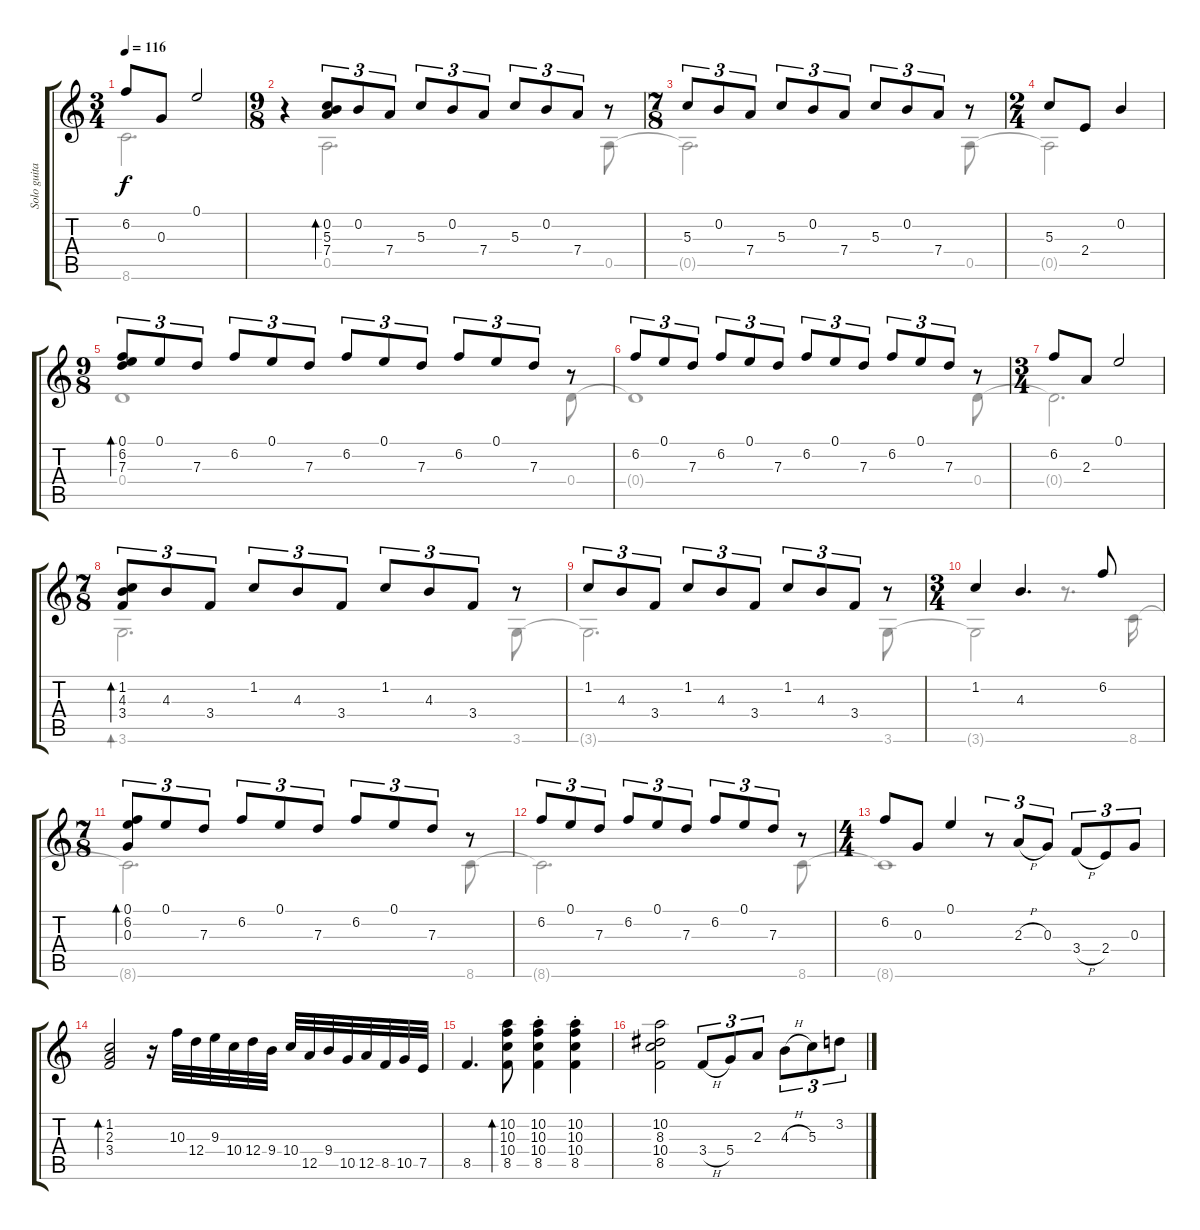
\track ("Solo guitar" "Solo guita") {instrument acousticguitarnylon}
\staff {score tabs}
\tuning (E4 B3 G3 D3 A2 E2) {hide}
\voice
\ts (3 4)
\tempo 116
\clef g2
\ks c
6.2.8{dy f} 0.3.8 0.1.2 |
\ts (9 8)
r.4 (0.2 5.3 7.4).8{tu (3 2) bd 30} 0.2.8{tu (3 2)} 7.4.8{tu (3 2)} 5.3.8{tu (3 2)} 0.2.8{tu (3 2)} 7.4.8{tu (3 2)} 5.3.8{tu (3 2)} 0.2.8{tu (3 2)} 7.4.8{tu (3 2)} r.8 |
\ts (7 8)
5.3.8{tu (3 2)} 0.2.8{tu (3 2)} 7.4.8{tu (3 2)} 5.3.8{tu (3 2)} 0.2.8{tu (3 2)} 7.4.8{tu (3 2)} 5.3.8{tu (3 2)} 0.2.8{tu (3 2)} 7.4.8{tu (3 2)} r.8 |
\ts (2 4)
5.3.8 2.4.8 0.2.4 |
\ts (9 8)
(0.1 6.2 7.3).8{tu (3 2) bd 30} 0.1.8{tu (3 2)} 7.3.8{tu (3 2)} 6.2.8{tu (3 2)} 0.1.8{tu (3 2)} 7.3.8{tu (3 2)} 6.2.8{tu (3 2)} 0.1.8{tu (3 2)} 7.3.8{tu (3 2)} 6.2.8{tu (3 2)} 0.1.8{tu (3 2)} 7.3.8{tu (3 2)} r.8 |
6.2.8{tu (3 2)} 0.1.8{tu (3 2)} 7.3.8{tu (3 2)} 6.2.8{tu (3 2)} 0.1.8{tu (3 2)} 7.3.8{tu (3 2)} 6.2.8{tu (3 2)} 0.1.8{tu (3 2)} 7.3.8{tu (3 2)} 6.2.8{tu (3 2)} 0.1.8{tu (3 2)} 7.3.8{tu (3 2)} r.8 |
\ts (3 4)
6.2.8 2.3.8 0.1.2 |
\ts (7 8)
(1.2 4.3 3.4).8{tu (3 2) bd 30} 4.3.8{tu (3 2)} 3.4.8{tu (3 2)} 1.2.8{tu (3 2)} 4.3.8{tu (3 2)} 3.4.8{tu (3 2)} 1.2.8{tu (3 2)} 4.3.8{tu (3 2)} 3.4.8{tu (3 2)} r.8 |
1.2.8{tu (3 2)} 4.3.8{tu (3 2)} 3.4.8{tu (3 2)} 1.2.8{tu (3 2)} 4.3.8{tu (3 2)} 3.4.8{tu (3 2)} 1.2.8{tu (3 2)} 4.3.8{tu (3 2)} 3.4.8{tu (3 2)} r.8 |
\ts (3 4)
1.2.4 4.3.4{d} 6.2.8 |
\ts (7 8)
(0.1 6.2 0.3).8{tu (3 2) bd 30} 0.1.8{tu (3 2)} 7.3.8{tu (3 2)} 6.2.8{tu (3 2)} 0.1.8{tu (3 2)} 7.3.8{tu (3 2)} 6.2.8{tu (3 2)} 0.1.8{tu (3 2)} 7.3.8{tu (3 2)} r.8 |
6.2.8{tu (3 2)} 0.1.8{tu (3 2)} 7.3.8{tu (3 2)} 6.2.8{tu (3 2)} 0.1.8{tu (3 2)} 7.3.8{tu (3 2)} 6.2.8{tu (3 2)} 0.1.8{tu (3 2)} 7.3.8{tu (3 2)} r.8 |
\ts (4 4)
6.2.8 0.3.8 0.1.4 r.8{tu (3 2)} 2.3{h}.8{tu (3 2)} 0.3.8{tu (3 2)} 3.4{h}.8{tu (3 2)} 2.4.8{tu (3 2)} 0.3.8{tu (3 2)} |
(1.2 2.3 3.4).2{bd 30} r.16 10.3.32 12.4.32 9.3.32 10.4.32 12.4.32 9.4.32 10.4.32 12.5.32 9.4.32 10.5.32 12.5.32 8.5.32 10.5.32 7.5.32 |
8.5.4{d} (10.2 10.3 10.4 8.5).8{bd 30} (10.2{st} 10.3{st} 10.4{st} 8.5{st}).4 (10.2{st} 10.3{st} 10.4{st} 8.5{st}).4 |
(10.2 8.3 10.4 8.5).2 3.4{h}.8{tu (3 2)} 5.4.8{tu (3 2)} 2.3.8{tu (3 2)} 4.3{h}.8{tu (3 2)} 5.3.8{tu (3 2)} 3.2.8{tu (3 2)}
\voice
\clef g2
\ottava regular
\simile none
\ks c
8.6.2{d dy f} |
r.4 0.5.2{d} 0.5.8 |
0.5{t}.2{d} 0.5.8 |
0.5{t}.2 |
0.4.1 0.4.8 |
0.4{t}.1 0.4.8 |
0.4{t}.2{d} |
3.6.2{d bd 30} 3.6.8 |
3.6{t}.2{d} 3.6.8 |
3.6{t}.2 r.8{d} 8.6.16 |
8.6{t}.2{d} 8.6.8 |
8.6{t}.2{d} 8.6.8 |
8.6{t}.1 |
|
|
